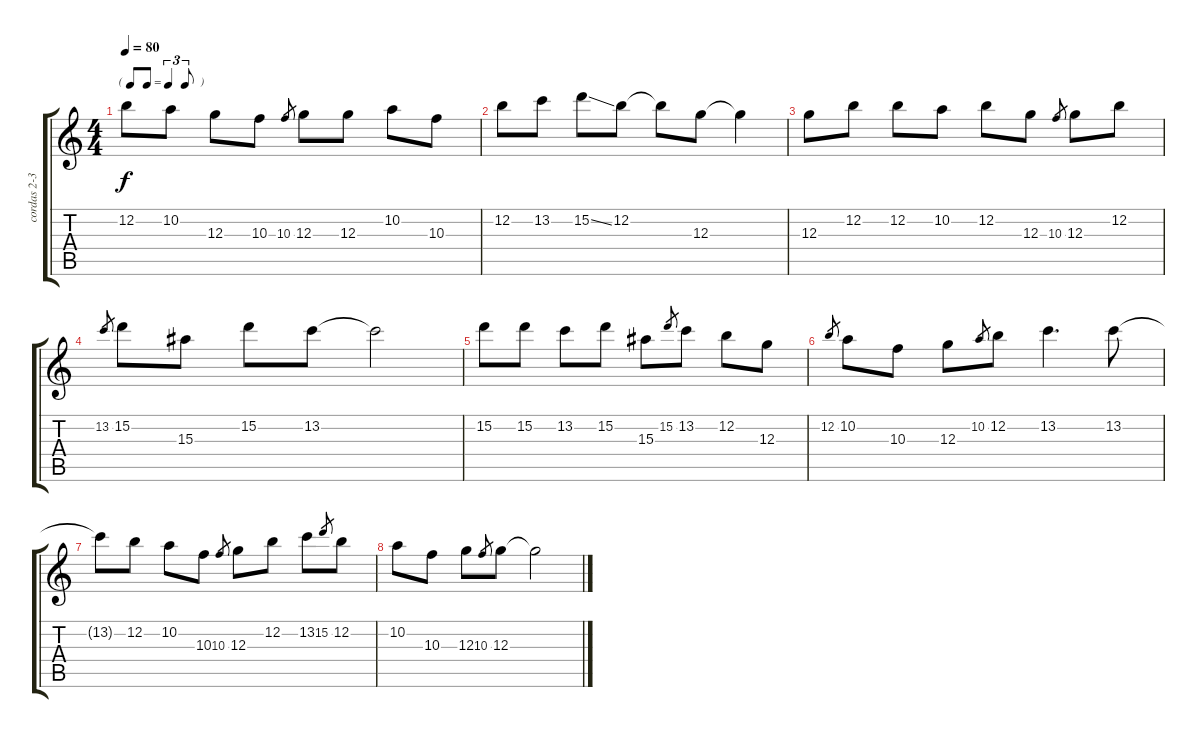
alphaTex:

\track ("cordas 2-3 / afinação normal" "cordas 2-3") {instrument electricguitarclean}
\staff {score tabs}
\tuning (E4 B3 G3 D3 A2 E2) {hide}
\ts (4 4)
\tf triplet8th
\tempo 80
\clef g2
\ks c
12.2.8{dy f instrument electricguitarclean} 10.2.8 12.3.8 10.3.8 10.3.8{gr} 12.3.8 12.3.8 10.2.8 10.3.8 |
12.2.8 13.2.8 15.2{ss}.8 12.2.8 12.2{t}.8 12.3.8 12.3{t}.4 |
12.3.8 12.2.8 12.2.8 10.2.8 12.2.8 12.3.8 10.3.8{gr} 12.3.8 12.2.8 |
13.2.8{gr} 15.2.8 15.3.8 15.2.8 13.2.8 13.2{t}.2 |
15.2.8 15.2.8 13.2.8 15.2.8 15.3.8 15.2.8{gr} 13.2.8 12.2.8 12.3.8 |
12.2.8{gr} 10.2.8 10.3.8 12.3.8 10.2.8{gr} 12.2.8 13.2.4{d} 13.2.8 |
13.2{t}.8 12.2.8 10.2.8 10.3.8 10.3.8{gr} 12.3.8 12.2.8 13.2.8 15.2.8{gr} 12.2.8 |
10.2.8 10.3.8 12.3.8 10.3.8{gr} 12.3.8 12.3{t}.2
